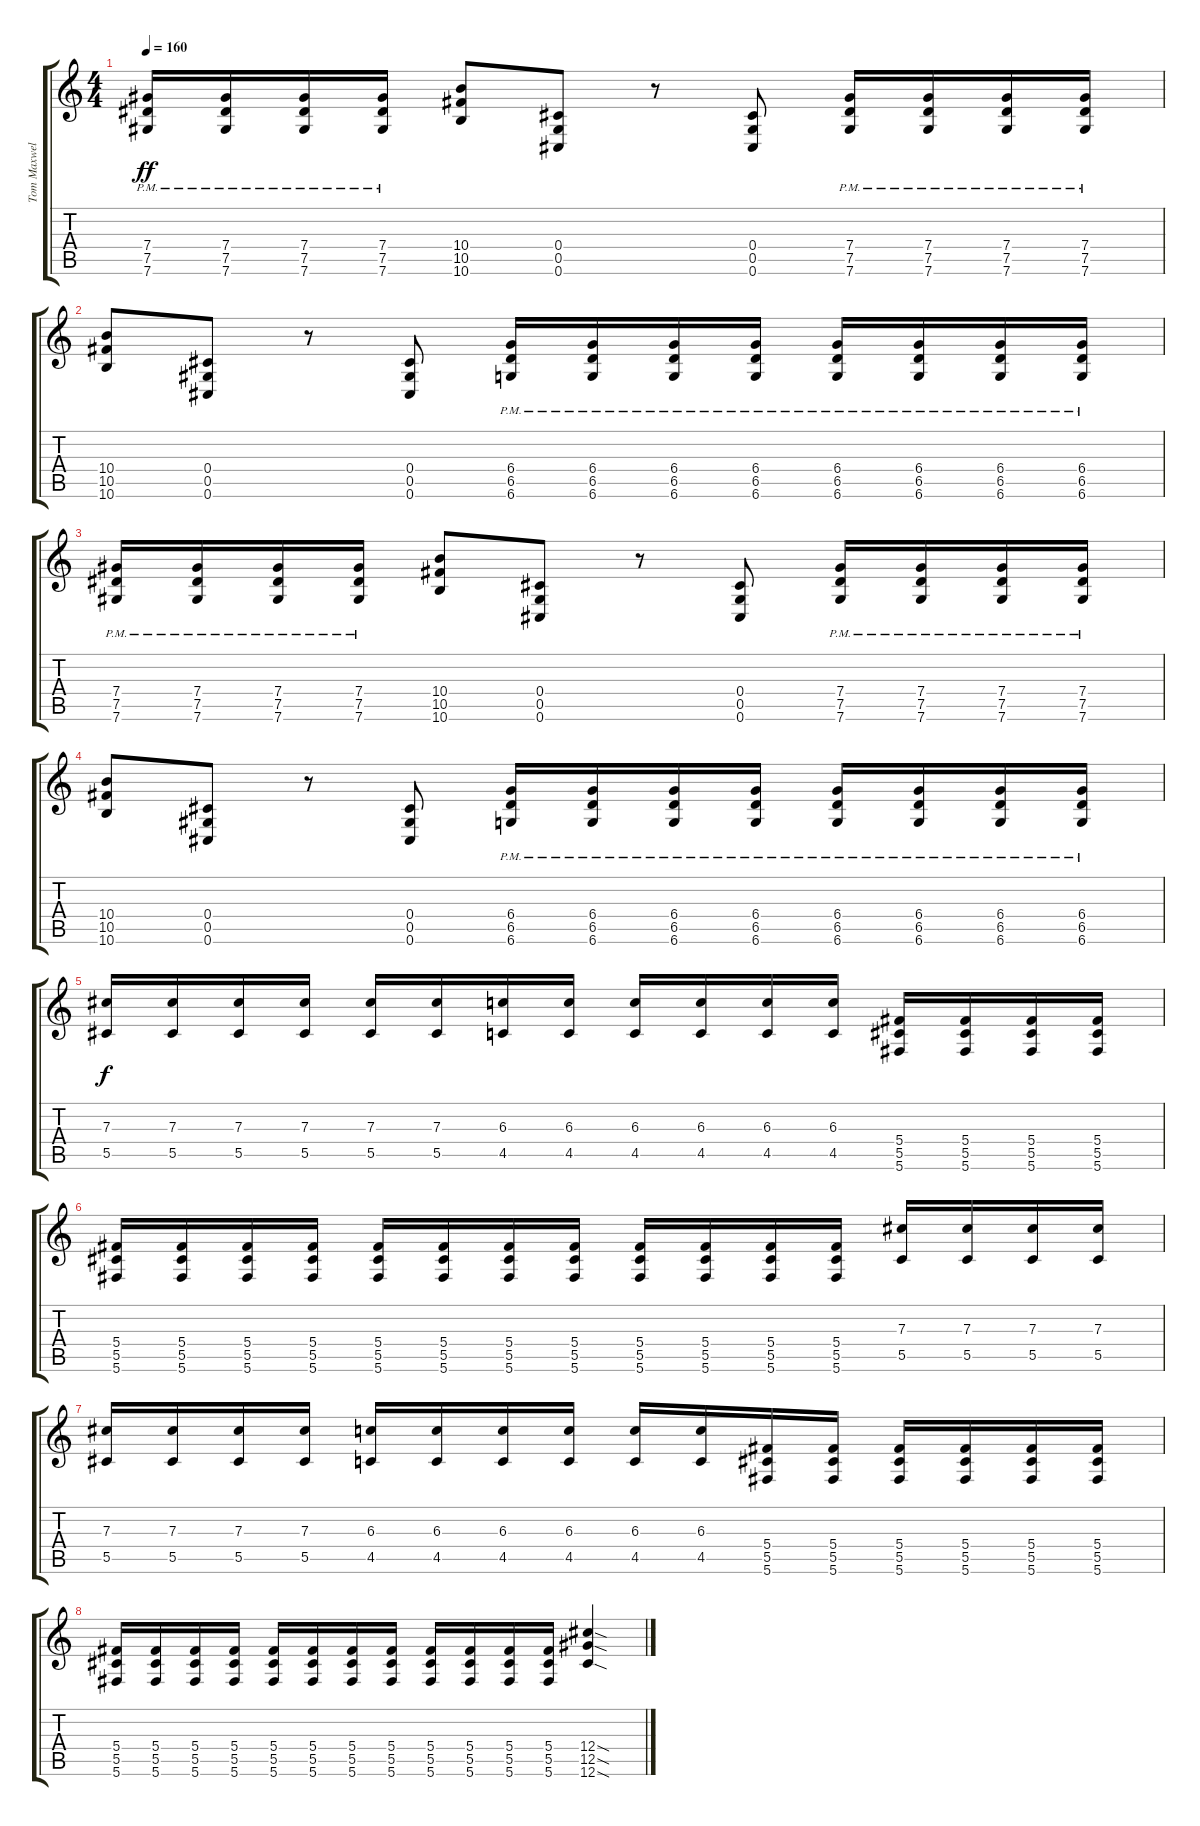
\track ("Tom Maxwell" "Tom Maxwel") {instrument overdrivenguitar}
\staff {score tabs}
\tuning (Eb4 Bb3 Gb3 Db3 Ab2 Db2) {hide}
\ts (4 4)
\tempo 160
\clef g2
\ks c
(7.4 7.5 7.6{pm}).16{dy ff} (7.4 7.5 7.6{pm}).16 (7.4 7.5 7.6{pm}).16 (7.4 7.5 7.6{pm}).16 (10.4 10.5 10.6).8 (0.4 0.5 0.6).8 r.8 (0.4 0.5 0.6).8 (7.4 7.5 7.6{pm}).16 (7.4 7.5 7.6{pm}).16 (7.4 7.5 7.6{pm}).16 (7.4 7.5 7.6{pm}).16 |
(10.4 10.5 10.6).8 (0.4 0.5 0.6).8 r.8 (0.4 0.5 0.6).8 (6.4 6.5 6.6{pm}).16 (6.4 6.5 6.6{pm}).16 (6.4 6.5 6.6{pm}).16 (6.4 6.5 6.6{pm}).16 (6.4 6.5 6.6{pm}).16 (6.4 6.5 6.6{pm}).16 (6.4 6.5 6.6{pm}).16 (6.4 6.5 6.6{pm}).16 |
(7.4 7.5 7.6{pm}).16 (7.4 7.5 7.6{pm}).16 (7.4 7.5 7.6{pm}).16 (7.4 7.5 7.6{pm}).16 (10.4 10.5 10.6).8 (0.4 0.5 0.6).8 r.8 (0.4 0.5 0.6).8 (7.4 7.5 7.6{pm}).16 (7.4 7.5 7.6{pm}).16 (7.4 7.5 7.6{pm}).16 (7.4 7.5 7.6{pm}).16 |
(10.4 10.5 10.6).8 (0.4 0.5 0.6).8 r.8 (0.4 0.5 0.6).8 (6.4 6.5 6.6{pm}).16 (6.4 6.5 6.6{pm}).16 (6.4 6.5 6.6{pm}).16 (6.4 6.5 6.6{pm}).16 (6.4 6.5 6.6{pm}).16 (6.4 6.5 6.6{pm}).16 (6.4 6.5 6.6{pm}).16 (6.4 6.5 6.6{pm}).16 |
(7.3 5.5).16{dy f} (7.3 5.5).16 (7.3 5.5).16 (7.3 5.5).16 (7.3 5.5).16 (7.3 5.5).16 (6.3 4.5).16 (6.3 4.5).16 (6.3 4.5).16 (6.3 4.5).16 (6.3 4.5).16 (6.3 4.5).16 (5.4 5.5 5.6).16 (5.4 5.5 5.6).16 (5.4 5.5 5.6).16 (5.4 5.5 5.6).16 |
(5.4 5.5 5.6).16 (5.4 5.5 5.6).16 (5.4 5.5 5.6).16 (5.4 5.5 5.6).16 (5.4 5.5 5.6).16 (5.4 5.5 5.6).16 (5.4 5.5 5.6).16 (5.4 5.5 5.6).16 (5.4 5.5 5.6).16 (5.4 5.5 5.6).16 (5.4 5.5 5.6).16 (5.4 5.5 5.6).16 (7.3 5.5).16 (7.3 5.5).16 (7.3 5.5).16 (7.3 5.5).16 |
(7.3 5.5).16 (7.3 5.5).16 (7.3 5.5).16 (7.3 5.5).16 (6.3 4.5).16 (6.3 4.5).16 (6.3 4.5).16 (6.3 4.5).16 (6.3 4.5).16 (6.3 4.5).16 (5.4 5.5 5.6).16 (5.4 5.5 5.6).16 (5.4 5.5 5.6).16 (5.4 5.5 5.6).16 (5.4 5.5 5.6).16 (5.4 5.5 5.6).16 |
(5.4 5.5 5.6).16 (5.4 5.5 5.6).16 (5.4 5.5 5.6).16 (5.4 5.5 5.6).16 (5.4 5.5 5.6).16 (5.4 5.5 5.6).16 (5.4 5.5 5.6).16 (5.4 5.5 5.6).16 (5.4 5.5 5.6).16 (5.4 5.5 5.6).16 (5.4 5.5 5.6).16 (5.4 5.5 5.6).16 (12.4{sod} 12.5{sod} 12.6{sod}).4
